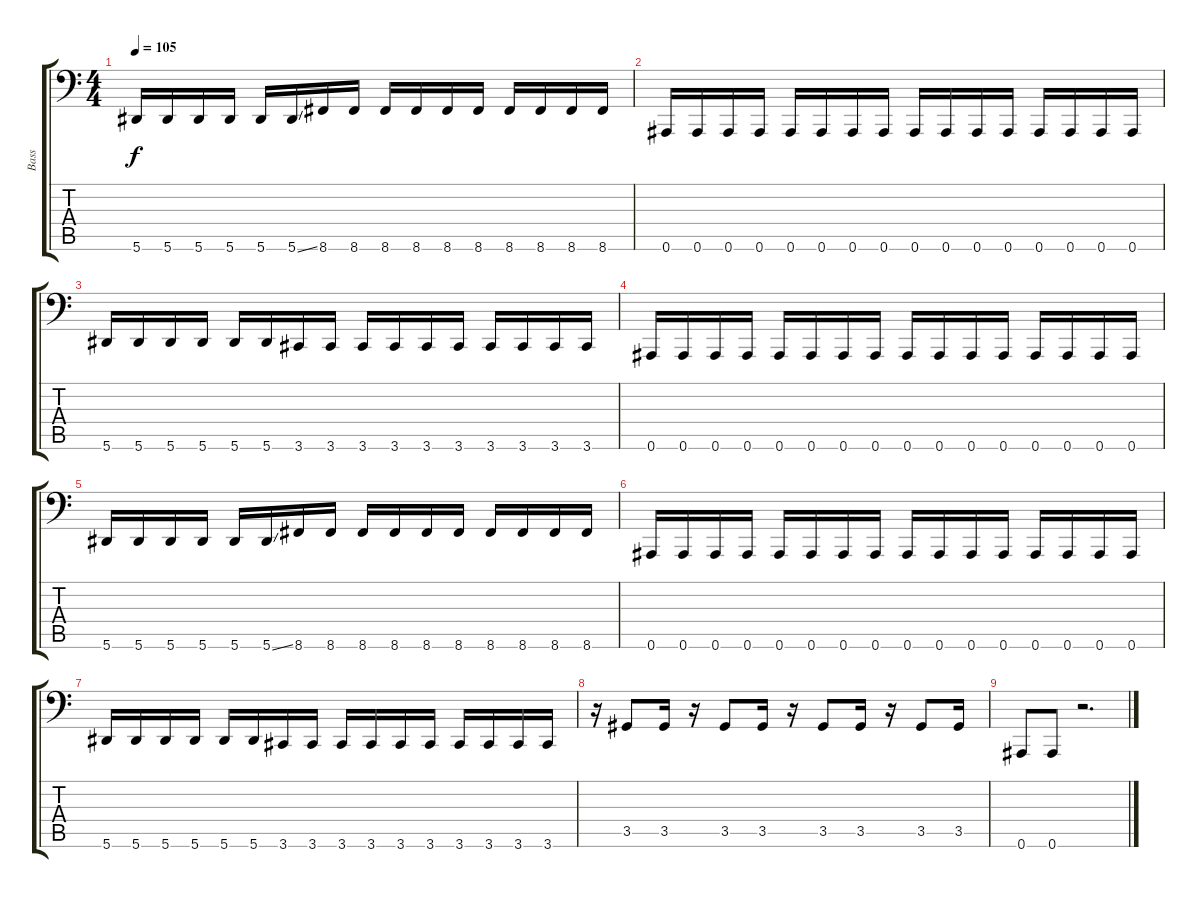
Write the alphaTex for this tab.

\track ("Bass" "Bass") {instrument electricbasspick}
\staff {score tabs}
\tuning (C3 G2 Eb2 Bb1 F1 Bb0) {hide}
\ts (4 4)
\tempo 105
\clef f4
\ks c
5.6.16{dy f} 5.6.16 5.6.16 5.6.16 5.6.16 5.6{ss}.16 8.6.16 8.6.16 8.6.16 8.6.16 8.6.16 8.6.16 8.6.16 8.6.16 8.6.16 8.6.16 |
0.6.16 0.6.16 0.6.16 0.6.16 0.6.16 0.6.16 0.6.16 0.6.16 0.6.16 0.6.16 0.6.16 0.6.16 0.6.16 0.6.16 0.6.16 0.6.16 |
5.6.16 5.6.16 5.6.16 5.6.16 5.6.16 5.6.16 3.6.16 3.6.16 3.6.16 3.6.16 3.6.16 3.6.16 3.6.16 3.6.16 3.6.16 3.6.16 |
0.6.16 0.6.16 0.6.16 0.6.16 0.6.16 0.6.16 0.6.16 0.6.16 0.6.16 0.6.16 0.6.16 0.6.16 0.6.16 0.6.16 0.6.16 0.6.16 |
5.6.16 5.6.16 5.6.16 5.6.16 5.6.16 5.6{ss}.16 8.6.16 8.6.16 8.6.16 8.6.16 8.6.16 8.6.16 8.6.16 8.6.16 8.6.16 8.6.16 |
0.6.16 0.6.16 0.6.16 0.6.16 0.6.16 0.6.16 0.6.16 0.6.16 0.6.16 0.6.16 0.6.16 0.6.16 0.6.16 0.6.16 0.6.16 0.6.16 |
5.6.16 5.6.16 5.6.16 5.6.16 5.6.16 5.6.16 3.6.16 3.6.16 3.6.16 3.6.16 3.6.16 3.6.16 3.6.16 3.6.16 3.6.16 3.6.16 |
r.16 3.5.8 3.5.16 r.16 3.5.8 3.5.16 r.16 3.5.8 3.5.16 r.16 3.5.8 3.5.16 |
0.6.8 0.6.8 r.2{d}
